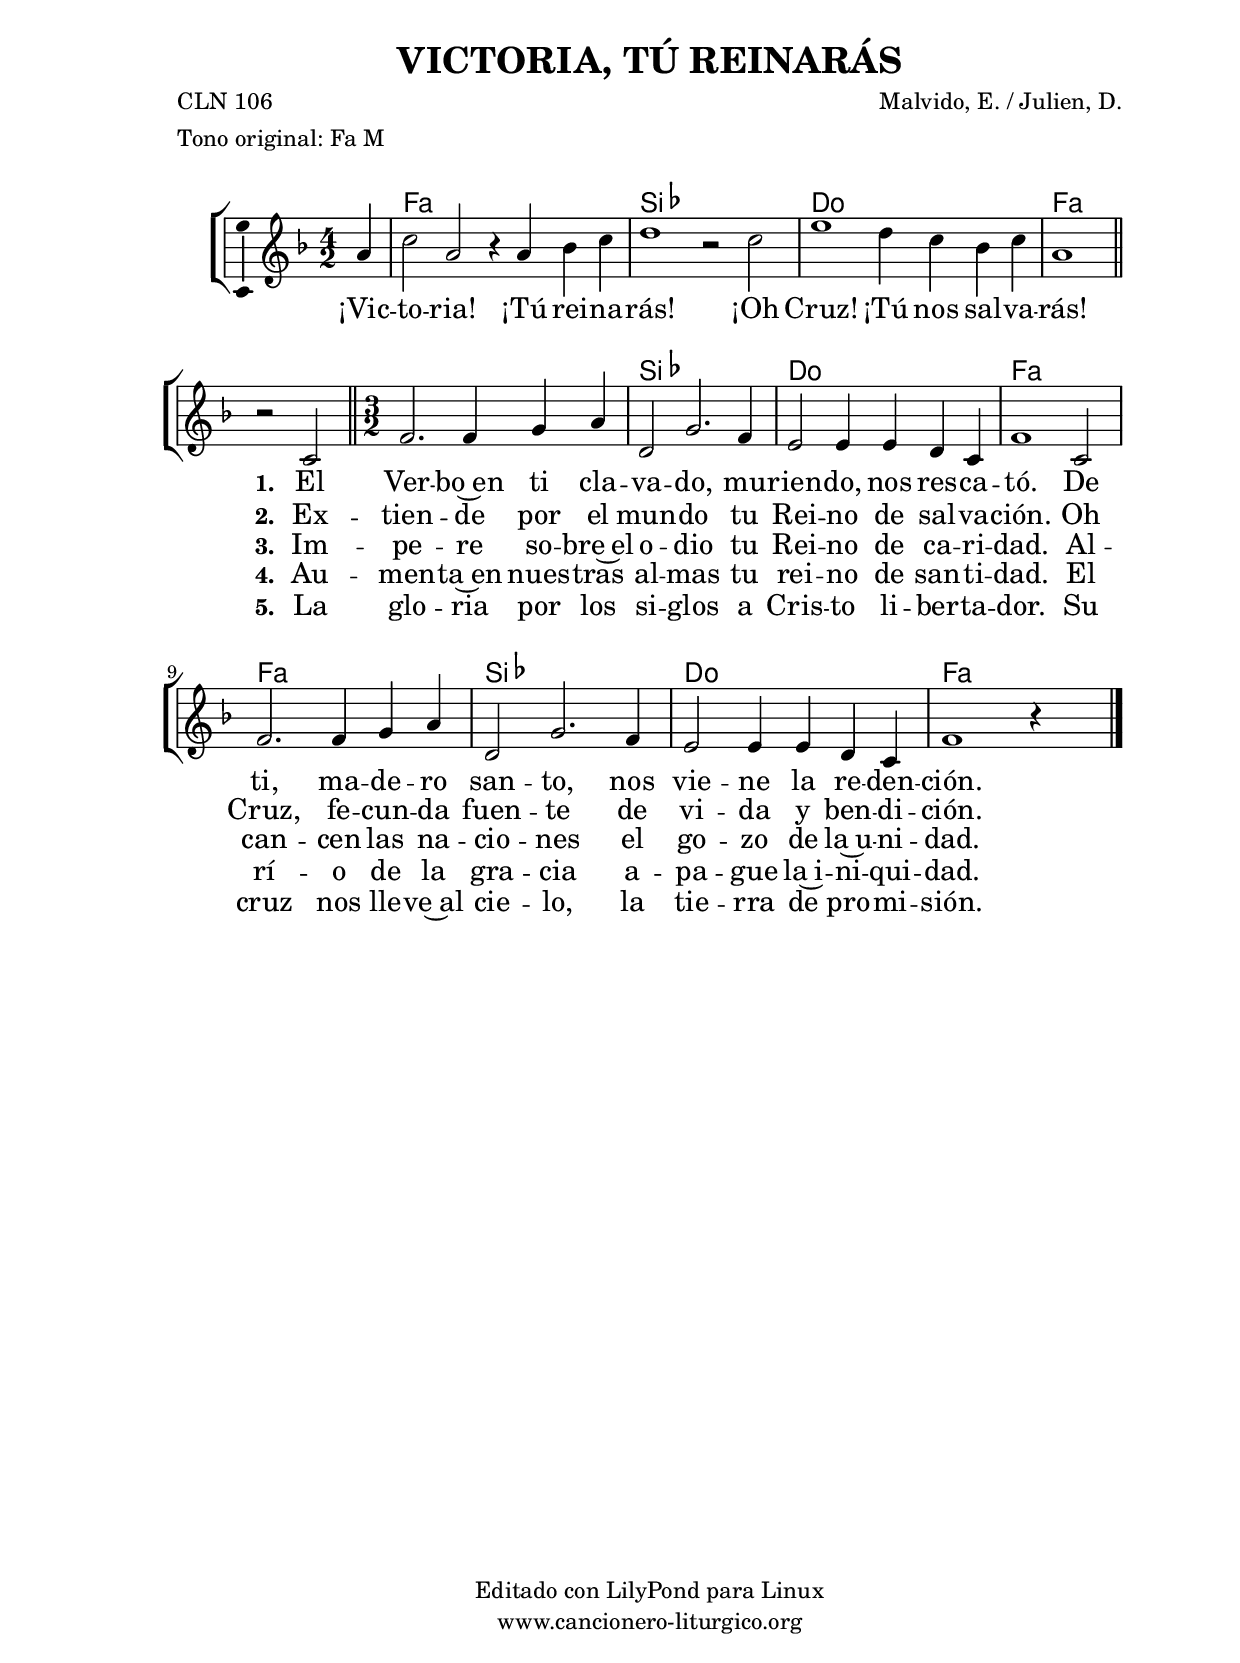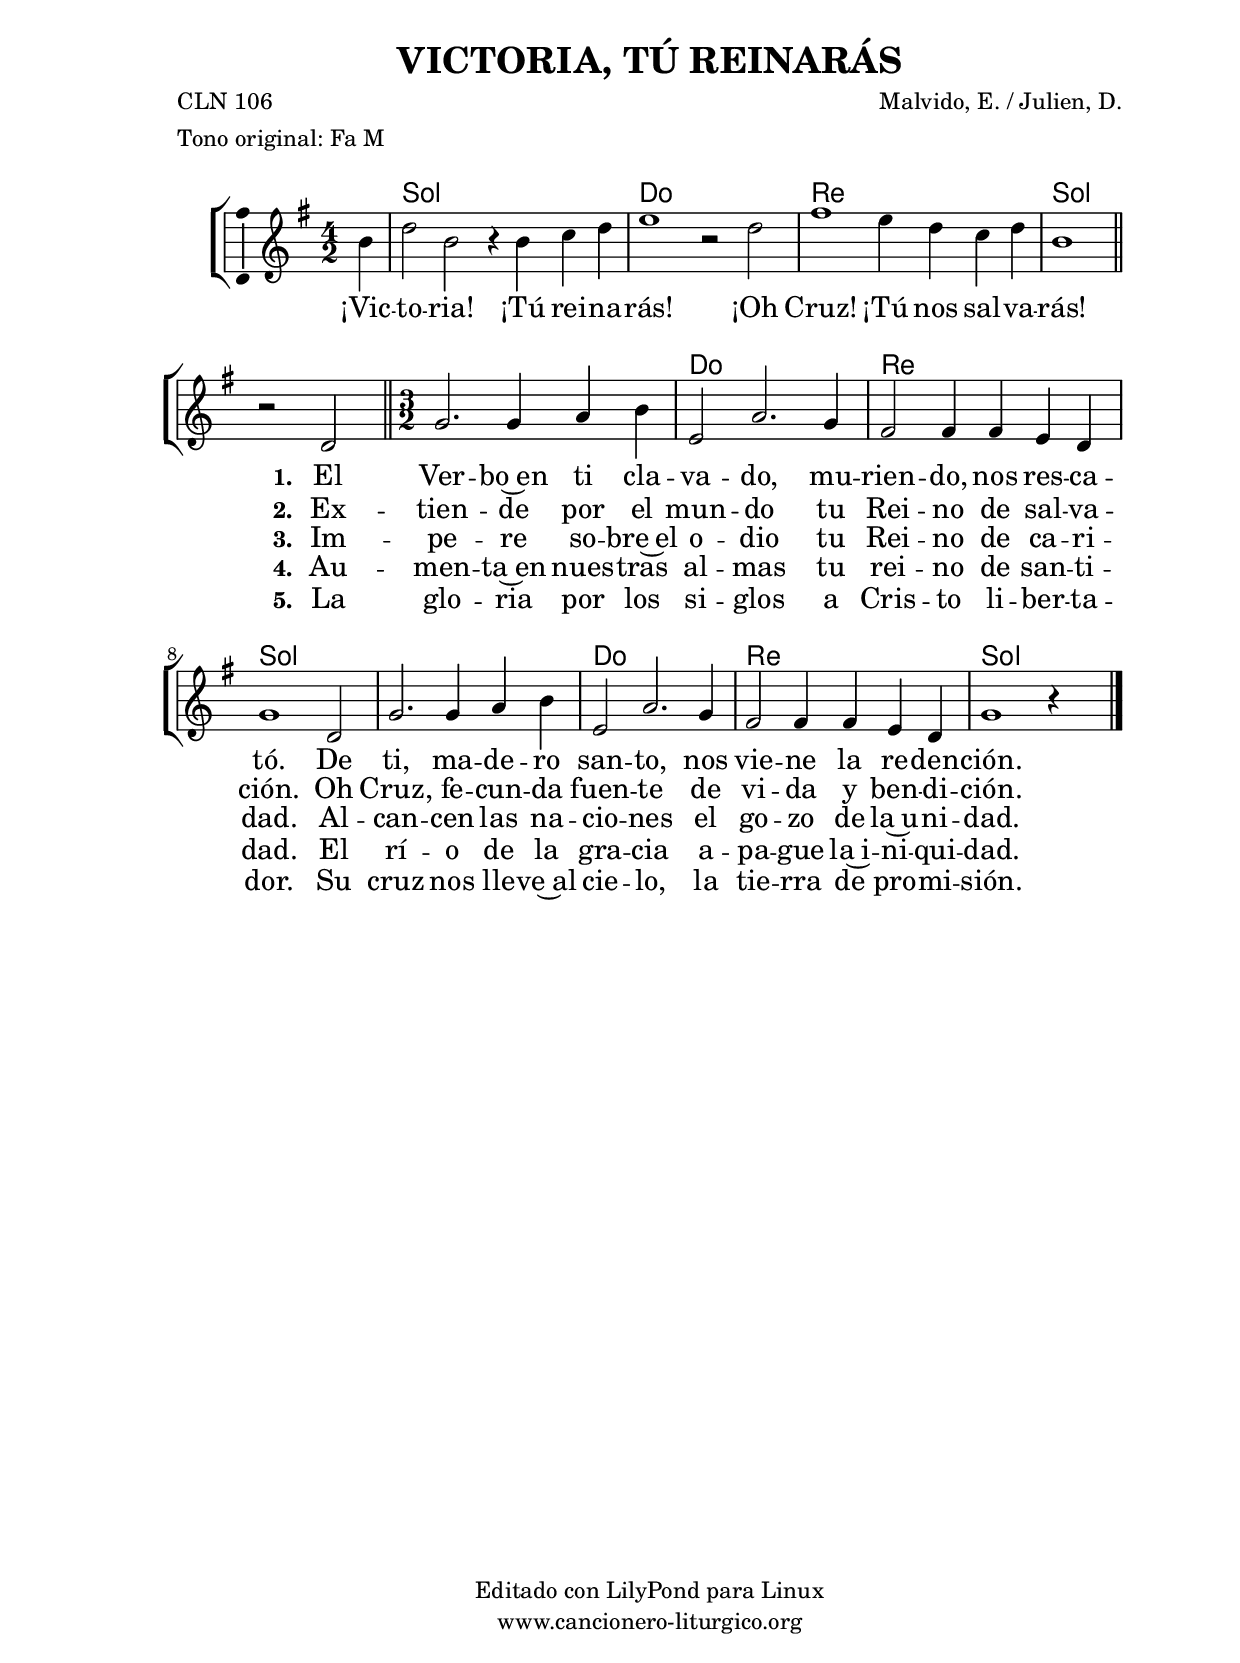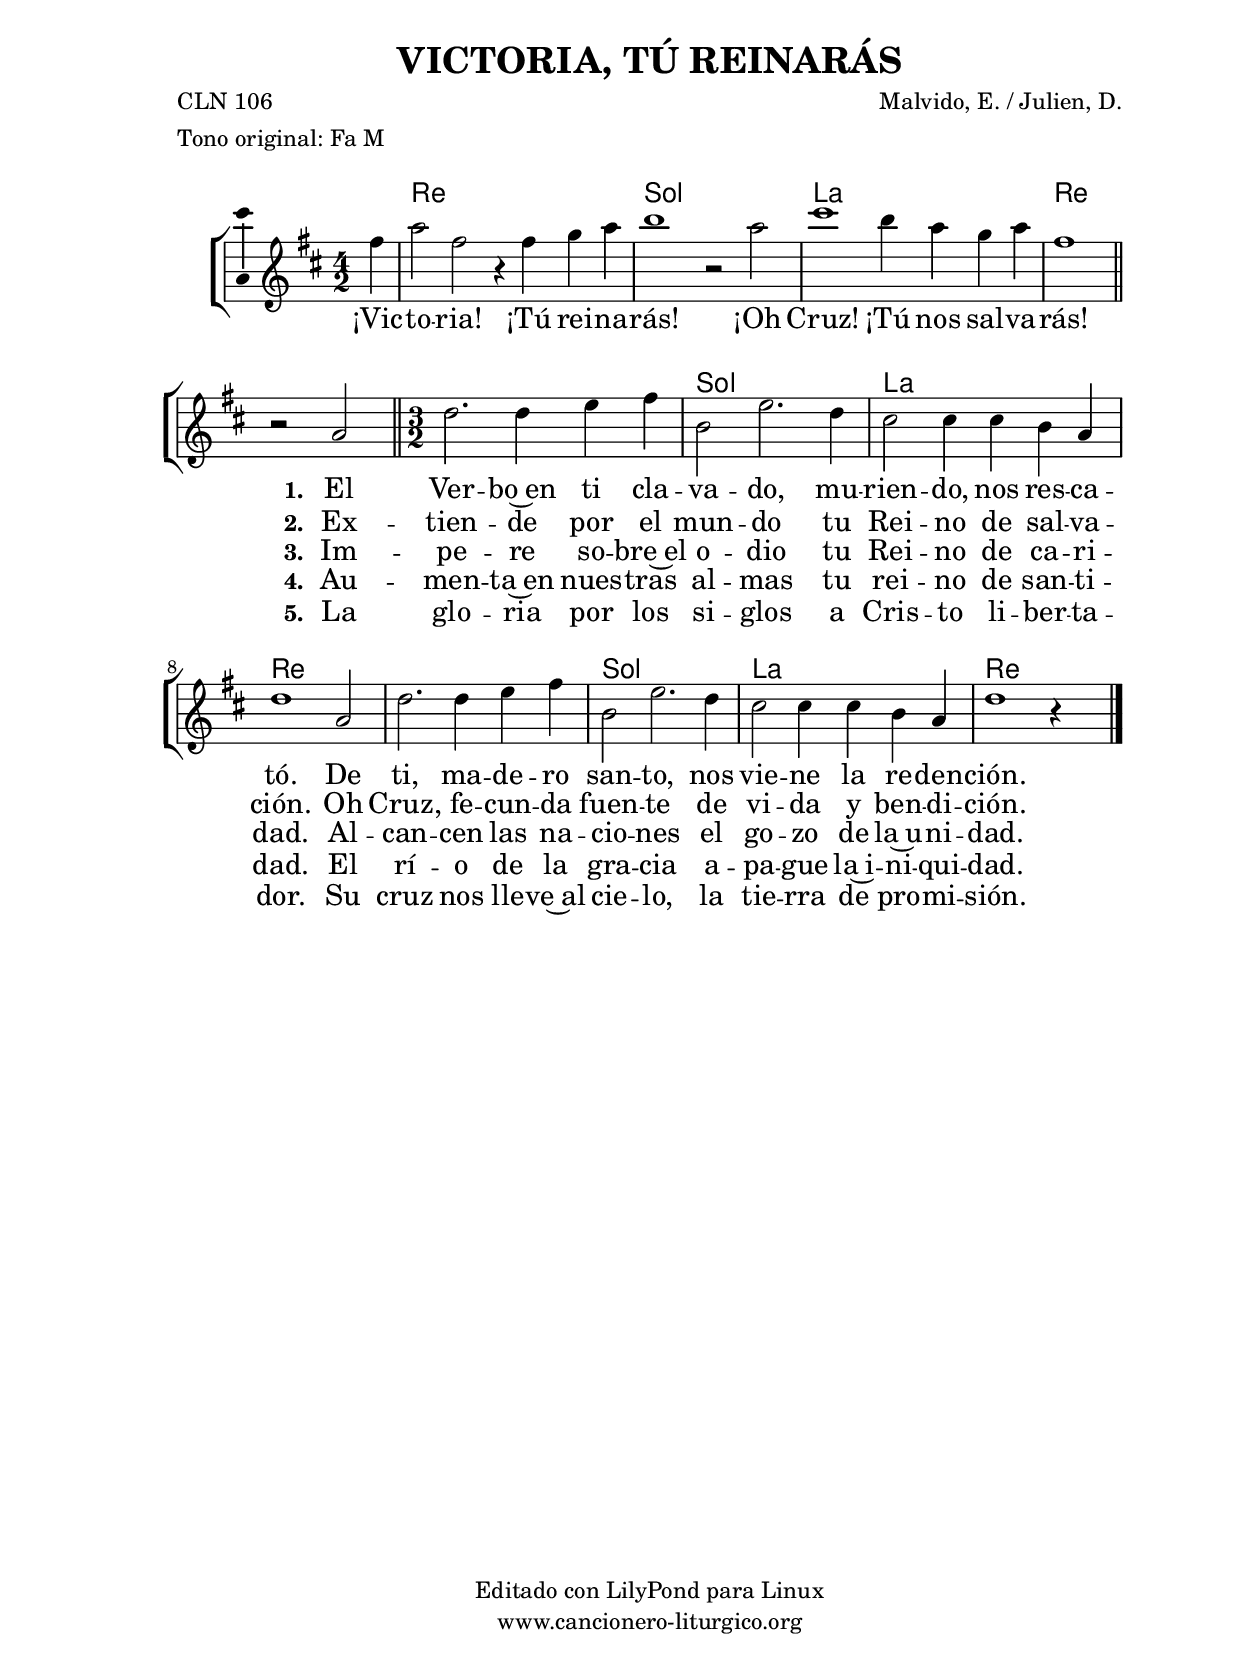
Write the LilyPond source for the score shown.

%
%para convertir .midi en .wav:
%timidity filename.midi -Ow -o finename.wav
%
%
%Para convertir de .wav a .mp3:
%lame -h -m j filename.wav
%
%
%para escuchar el midi:
%timidity nombrefichero.midi
%

italicas=\override LyricText #'font-shape = #'italic

%versión de lilypond para la que se ha escrito esta partitura:
\version "2.16.0"

	%Tamaño papel
	#(set-default-paper-size "a4")
	%Tamaño partitura
	#(set-global-staff-size 20)
	%No responde al pulsar sobre una nota
	#(ly:set-option 'point-and-click #f)

%parámetros del encabezamiento:
\header {
	title = "VICTORIA, TÚ REINARÁS"
	subtitle = ""
	composer = "Malvido, E. / Julien, D."
	poet = "CLN 106"
	meter = "Tono original: Fa M"
	arranger = ""
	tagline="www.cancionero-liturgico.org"
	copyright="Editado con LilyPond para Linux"
	}

%parámetros asociados al papel:
\paper  {
	oddHeaderMarkup = \markup {\fill-line { \on-the-fly #not-first-page \fromproperty #'header:title \on-the-fly #not-first-page \fromproperty #'header:composer }}
	evenHeaderMarkup = \markup {\fill-line { \fromproperty #'header:composer \fromproperty #'header:title }}
	#(set-paper-size "a4")
	print-page-number = ##f
	first-page-number = 1
	print-first-page-number = ##f
%	head-separation = 3.0 \cm
	top-margin = 2.0 \cm
	bottom-margin = 0.5\cm
%%%	bottom-margin = -1.0\cm
	left-margin = 3.0 \cm
	line-width = 16.0 \cm 
	indent = 8\mm
	interscoreline = 2.\mm
	between-system-space = 15\mm
%	para que las partituras no llenen la hoja:
	ragged-bottom = ##t
%	idem para la última hoja:
	ragged-last-bottom = ##f
%	para que las partituras llenen el ancho del papel:
	ragged-last = ##f
	after-title-space = 2.5 \cm
%page-count=1
%system-count=8

	%Flexible Vertical Spacing
%	markup-markup-spacing =
%	#'((basic-distance . 15) (minimum-distance . 15) (padding . 3))
	markup-system-spacing =
	#'((basic-distance . 15) (minimum-distance . 15) (padding . 3))
	system-system-spacing =
	#'((basic-distance . 15) (minimum-distance . 15) (padding . 3))
	score-system-spacing =
	#'((basic-distance . 15) (minimum-distance . 15) (padding . 5))
%	top-system-spacing = % header
%	#'((basic-distance . 8) (minimum-distance . 0) (padding . 0))
%	top-markup-spacing =
%	#'((basic-distance . 20) (minimum-distance . 20) (padding . 0))
	last-bottom-spacing = % footer
	#'((basic-distance . 5) (minimum-distance . 5) (padding . 0))
%	score-markup-spacing =
%	#'((basic-distance . 16) (minimum-distance . 13) (padding . 0))

	}


%parámetros que afectan a toda la partitura:
global =  {
	%clave de sol (G):
	\clef G
	%armadura:
%	\transpose f ees
	\key f \major
	\tempo 4=120
	\set Score.tempoHideNote = ##t
	}


acordes = {
	\italianChords
	\chordmode {
%	\transpose f ees
{

s4
f1 s bes s c s f s

f1. bes c f f bes c f

	}
	}
}



melodia = 
%	\transpose f ees
{
\time 4/2

\relative c''{

\partial4
a4
c2 a r4 a4 bes c
d1 r2 c2
e1 d4 c bes c
a1

\bar "||"
\break

r2 c,2
\bar "||"
\time 3/2
f2. f4 g a
d,2 g2. f4
e2 e4 e d c
f1 c2
f2. f4 g a
d,2 g2. f4
e2 e4 e d c
f1 r4 s4

\bar "|."

}
}


texto = \lyricmode {
¡Vic -- to -- ria! ¡Tú rei -- na -- rás!
¡Oh Cruz! ¡Tú nos sal -- va -- rás!

\set stanza =#"1. " El Ver -- bo~en ti cla -- va -- do,
mu -- rien -- do, nos res -- ca -- tó.
De ti, ma -- de -- ro san -- to,
nos vie -- ne la re -- den -- ción.
}

textodos = \lyricmode {
\skip1 \skip1 \skip1 \skip1
\skip1 \skip1 \skip1 \skip1
\skip1 \skip1 \skip1 \skip1
\skip1 \skip1
\set stanza =#"2. " Ex -- tien -- de por el mun -- do
tu Rei -- no de sal -- va -- ción.
Oh Cruz, fe -- cun -- da fuen -- te
de vi -- da y ben -- di -- ción.
}

textotres = \lyricmode {
\skip1 \skip1 \skip1 \skip1
\skip1 \skip1 \skip1 \skip1
\skip1 \skip1 \skip1 \skip1
\skip1 \skip1
\set stanza =#"3. " Im -- pe -- re so -- bre~el o -- dio
tu Rei -- no de ca -- ri -- dad.
Al -- can -- cen las na -- cio -- nes
el go -- zo de la~u -- ni -- dad.
}

textocuatro = \lyricmode {
\skip1 \skip1 \skip1 \skip1
\skip1 \skip1 \skip1 \skip1
\skip1 \skip1 \skip1 \skip1
\skip1 \skip1
\set stanza =#"4. " Au -- men -- ta~en nues -- tras al -- mas
tu rei -- no de san -- ti -- dad.
El rí -- o de la gra -- cia
a -- pa -- gue la~i -- ni -- qui -- dad.
}

textocinco = \lyricmode {
\skip1 \skip1 \skip1 \skip1
\skip1 \skip1 \skip1 \skip1
\skip1 \skip1 \skip1 \skip1
\skip1 \skip1
\set stanza =#"5. " La glo -- ria por los si -- glos
a Cris -- to li -- ber -- ta -- dor.
Su cruz nos lle -- ve~al cie -- lo,
la tie -- rra de pro -- mi -- sión.
}


acordesStaff = \context ChordNames = acordesStaff <<
	\set chordChanges = ##t
	\acordes
	>>


vozStaff = \context Voice = vozStaff
\with {\consists "Ambitus_engraver"}
<<
%	\set Staff.instrumentName = ""
%	\set Staff.shortInstrumentName = ""
%	\set Staff.midiInstrument = #"clarinet"
%	\set Staff.midiInstrument = #"cello"
	\set Staff.midiInstrument = #"flute"
%	\set Staff.midiInstrument = #"electric guitar (jazz)"
%	\set Staff.midiInstrument = #"english horn"
%	\set Staff.midiInstrument = #"violin"
%	\set Staff.midiInstrument = #"glockenspiel"
	\set Staff.midiMinimumVolume = #0.7
	\set Staff.midiMaximumVolume = #0.9
	\global
	\melodia
	>>


textoStaff = \context Lyrics = textoStaff <<
	\lyricsto vozStaff \texto
	>>

textodosStaff = \context Lyrics = textodosStaff <<
	\lyricsto vozStaff \textodos
	>>

textotresStaff = \context Lyrics = textotresStaff <<
	\lyricsto vozStaff \textotres
	>>

textocuatroStaff = \context Lyrics = textocuatroStaff <<
	\lyricsto vozStaff \textocuatro
	>>

textocincoStaff = \context Lyrics = textocincoStaff <<
	\lyricsto vozStaff \textocinco
	>>


\book {
	\score {
		\context ChoirStaff {
			\override StaffGroup.SystemStartBracket #'collapse-height = #1
			\override Score.SystemStartBar #'collapse-height = #1
			<<
			\acordesStaff
			\vozStaff
			\textoStaff
			\textodosStaff
			\textotresStaff
			\textocuatroStaff
			\textocincoStaff
			>>
			}
		\layout {
	    		\context {
				\Lyrics
				\override LyricText #'font-size = #2
				}
	   		 \context {
				\Score
				\override StaffSymbol #'staff-space = #(magstep +3)
				}
			}
		}
	\score {
		\unfoldRepeats
		\context ChoirStaff {
			<<
			\acordesStaff
			\vozStaff
			>>
			}
		\midi {
	  		\context {
	  			\Score
				tempoWholesPerMinute = #(ly:make-moment 70 4)
				}
			}
		}
	}



#(define output-suffix "C")
\book {
	\score {
		\context ChoirStaff {
			\override StaffGroup.SystemStartBracket #'collapse-height = #1
			\override Score.SystemStartBar #'collapse-height = #1
\transpose c d
			<<
			\acordesStaff
			\vozStaff
			\textoStaff
			\textodosStaff
			\textotresStaff
			\textocuatroStaff
			\textocincoStaff
			>>
			}
		\layout {
	    		\context {
				\Lyrics
				\override LyricText #'font-size = #2
				}
	   		 \context {
				\Score
				\override StaffSymbol #'staff-space = #(magstep +3)
				}
			}
		}
	}

#(define output-suffix "S")
\book {
	\score {
		\context ChoirStaff {
			\override StaffGroup.SystemStartBracket #'collapse-height = #1
			\override Score.SystemStartBar #'collapse-height = #1
\transpose c a
			<<
			\acordesStaff
			\vozStaff
			\textoStaff
			\textodosStaff
			\textotresStaff
			\textocuatroStaff
			\textocincoStaff
			>>
			}
		\layout {
	    		\context {
				\Lyrics
				\override LyricText #'font-size = #2
				}
	   		 \context {
				\Score
				\override StaffSymbol #'staff-space = #(magstep +3)
				}
			}
		}
	}


